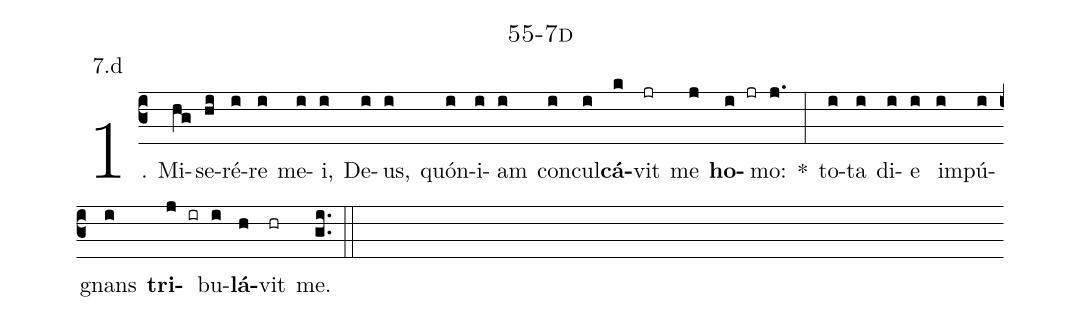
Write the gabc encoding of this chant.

name: 55-7d;
annotation: 7.d;
%%
(c3)1. Mi(hg)se(hi)ré(i)re(i) me(i)i,(i) De(i)us,(i) quón(i)i(i)am(i) con(i)cul(i)<b>cá</b>(k)vit(jr) me(j) <b>ho</b>(i jr)mo:(j.) *(:) to(i)ta(i) di(i)e(i) im(i)pú(i)gnans(i) <b>tri</b>(j ir)bu(i)<b>lá</b>(h)vit(hr) me.(gi..) (::)
